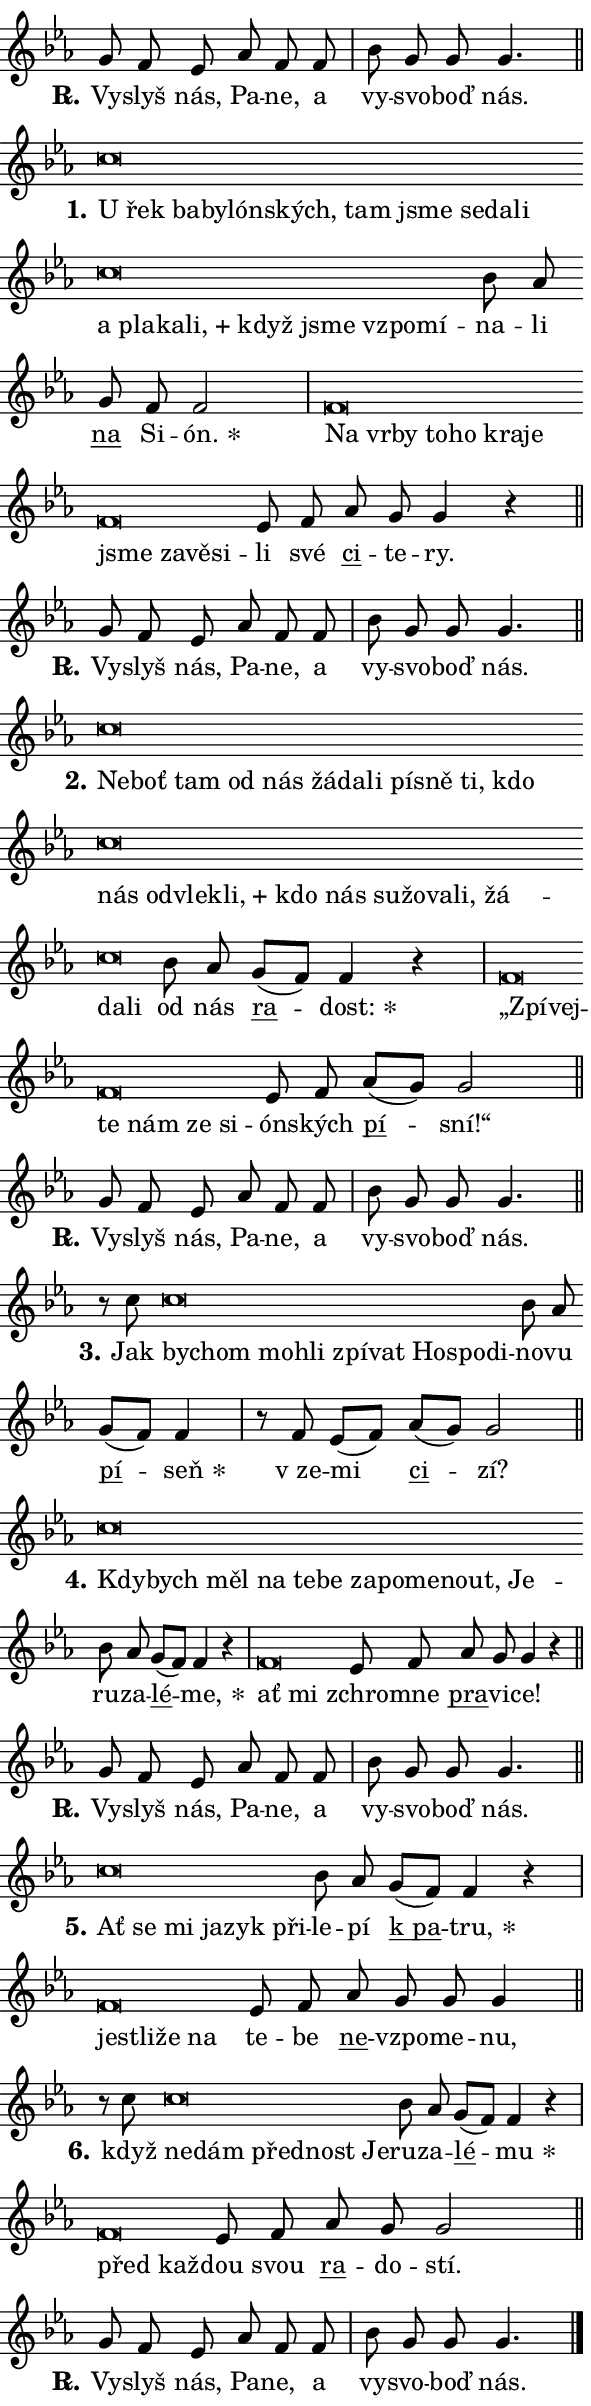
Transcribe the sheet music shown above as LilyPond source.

\version "2.24.0"
\header { tagline = "" }
\paper {
  indent = 0\cm
  top-margin = 0\cm
  right-margin = 0.13\cm % to fit lyric hyphens
  bottom-margin = 0\cm
  left-margin = 0\cm
  paper-width = 10\cm
  page-breaking = #ly:one-page-breaking
  system-system-spacing.basic-distance = #11
  score-system-spacing.basic-distance = #11
  ragged-last = ##f
}


%% Author: Thomas Morley
%% https://lists.gnu.org/archive/html/lilypond-user/2020-05/msg00002.html
#(define (line-position grob)
"Returns position of @var[grob} in current system:
   @code{'start}, if at first time-step
   @code{'end}, if at last time-step
   @code{'middle} otherwise
"
  (let* ((col (ly:item-get-column grob))
         (ln (ly:grob-object col 'left-neighbor))
         (rn (ly:grob-object col 'right-neighbor))
         (col-to-check-left (if (ly:grob? ln) ln col))
         (col-to-check-right (if (ly:grob? rn) rn col))
         (break-dir-left
           (and
             (ly:grob-property col-to-check-left 'non-musical #f)
             (ly:item-break-dir col-to-check-left)))
         (break-dir-right
           (and
             (ly:grob-property col-to-check-right 'non-musical #f)
             (ly:item-break-dir col-to-check-right))))
        (cond ((eqv? 1 break-dir-left) 'start)
              ((eqv? -1 break-dir-right) 'end)
              (else 'middle))))

#(define (tranparent-at-line-position vctor)
  (lambda (grob)
  "Relying on @code{line-position} select the relevant enry from @var{vctor}.
Used to determine transparency,"
    (case (line-position grob)
      ((end) (not (vector-ref vctor 0)))
      ((middle) (not (vector-ref vctor 1)))
      ((start) (not (vector-ref vctor 2))))))

noteHeadBreakVisibility =
#(define-music-function (break-visibility)(vector?)
"Makes @code{NoteHead}s transparent relying on @var{break-visibility}"
#{
  \override NoteHead.transparent =
    #(tranparent-at-line-position break-visibility)
#})

#(define delete-ledgers-for-transparent-note-heads
  (lambda (grob)
    "Reads whether a @code{NoteHead} is transparent.
If so this @code{NoteHead} is removed from @code{'note-heads} from
@var{grob}, which is supposed to be @code{LedgerLineSpanner}.
As a result ledgers are not printed for this @code{NoteHead}"
    (let* ((nhds-array (ly:grob-object grob 'note-heads))
           (nhds-list
             (if (ly:grob-array? nhds-array)
                 (ly:grob-array->list nhds-array)
                 '()))
           ;; Relies on the transparent-property being done before
           ;; Staff.LedgerLineSpanner.after-line-breaking is executed.
           ;; This is fragile ...
           (to-keep
             (remove
               (lambda (nhd)
                 (ly:grob-property nhd 'transparent #f))
               nhds-list)))
      ;; TODO find a better method to iterate over grob-arrays, similiar
      ;; to filter/remove etc for lists
      ;; For now rebuilt from scratch
      (set! (ly:grob-object grob 'note-heads)  '())
      (for-each
        (lambda (nhd)
          (ly:pointer-group-interface::add-grob grob 'note-heads nhd))
        to-keep))))

squashNotes = {
  \override NoteHead.X-extent = #'(-0.2 . 0.2)
  \override NoteHead.Y-extent = #'(-0.75 . 0)
  \override NoteHead.stencil =
    #(lambda (grob)
       (let ((pos (ly:grob-property grob 'staff-position)))
         (begin
           (if (< pos -7) (display "ERROR: Lower brevis then expected\n") (display ""))
           (if (<= pos -6) ly:text-interface::print ly:note-head::print))))
}
unSquashNotes = {
  \revert NoteHead.X-extent
  \revert NoteHead.Y-extent
  \revert NoteHead.stencil
}

hideNotes = \noteHeadBreakVisibility #begin-of-line-visible
unHideNotes = \noteHeadBreakVisibility #all-visible

% work-around for resetting accidentals
% https://lilypond.org/doc/v2.23/Documentation/notation/displaying-rhythms#unmetered-music
cadenzaMeasure = {
  \cadenzaOff
  \partial 1024 s1024
  \cadenzaOn
}

#(define-markup-command (accent layout props text) (markup?)
  "Underline accented syllable"
  (interpret-markup layout props
    #{\markup \override #'(offset . 4.3) \underline { #text }#}))

responsum = \markup \concat {
  "R" \hspace #-1.05 \path #0.1 #'((moveto 0 0.07) (lineto 0.9 0.8)) \hspace #0.05 "."
}

spaceSize = #0.6828661417322834 % exact space size for TeX Gyre Schola

\layout {
  \context {
    \Staff
    \remove "Time_signature_engraver"
    \override LedgerLineSpanner.after-line-breaking = #delete-ledgers-for-transparent-note-heads
  }
  \context {
    \Lyrics {
      \override LyricSpace.minimum-distance = \spaceSize
      \override LyricText.font-name = #"TeX Gyre Schola"
      \override LyricText.font-size = 1
      \override StanzaNumber.font-name = #"TeX Gyre Schola Bold"
      \override StanzaNumber.font-size = 1
    }
  }
  \context {
    \Score 
    \override NoteHead.text =
      #(lambda (grob) 
        (let ((pos (ly:grob-property grob 'staff-position)))
          #{\markup {
            \combine
              \halign #-0.55 \raise #(if (= pos -6) 0 0.5) \override #'(thickness . 2) \draw-line #'(3.2 . 0)
              \musicglyph "noteheads.sM1"
          }#}))
  }
}

% magnetic-lyrics.ily
%
%   written by
%     Jean Abou Samra <jean@abou-samra.fr>
%     Werner Lemberg <wl@gnu.org>
%
%   adapted by
%     Jiri Hon <jiri.hon@gmail.com>
%
% Version 2022-Apr-15

% https://www.mail-archive.com/lilypond-user@gnu.org/msg149350.html

#(define (Left_hyphen_pointer_engraver context)
   "Collect syllable-hyphen-syllable occurrences in lyrics and store
them in properties.  This engraver only looks to the left.  For
example, if the lyrics input is @code{foo -- bar}, it does the
following.

@itemize @bullet
@item
Set the @code{text} property of the @code{LyricHyphen} grob between
@q{foo} and @q{bar} to @code{foo}.

@item
Set the @code{left-hyphen} property of the @code{LyricText} grob with
text @q{foo} to the @code{LyricHyphen} grob between @q{foo} and
@q{bar}.
@end itemize

Use this auxiliary engraver in combination with the
@code{lyric-@/text::@/apply-@/magnetic-@/offset!} hook."
   (let ((hyphen #f)
         (text #f))
     (make-engraver
      (acknowledgers
       ((lyric-syllable-interface engraver grob source-engraver)
        (set! text grob)))
      (end-acknowledgers
       ((lyric-hyphen-interface engraver grob source-engraver)
        ;(when (not (grob::has-interface grob 'lyric-space-interface))
          (set! hyphen grob)));)
      ((stop-translation-timestep engraver)
       (when (and text hyphen)
         (ly:grob-set-object! text 'left-hyphen hyphen))
       (set! text #f)
       (set! hyphen #f)))))

#(define (lyric-text::apply-magnetic-offset! grob)
   "If the space between two syllables is less than the value in
property @code{LyricText@/.details@/.squash-threshold}, move the right
syllable to the left so that it gets concatenated with the left
syllable.

Use this function as a hook for
@code{LyricText@/.after-@/line-@/breaking} if the
@code{Left_@/hyphen_@/pointer_@/engraver} is active."
   (let ((hyphen (ly:grob-object grob 'left-hyphen #f)))
     (when hyphen
       (let ((left-text (ly:spanner-bound hyphen LEFT)))
         (when (grob::has-interface left-text 'lyric-syllable-interface)
           (let* ((common (ly:grob-common-refpoint grob left-text X))
                  (this-x-ext (ly:grob-extent grob common X))
                  (left-x-ext
                   (begin
                     ;; Trigger magnetism for left-text.
                     (ly:grob-property left-text 'after-line-breaking)
                     (ly:grob-extent left-text common X)))
                  ;; `delta` is the gap width between two syllables.
                  (delta (- (interval-start this-x-ext)
                            (interval-end left-x-ext)))
                  (details (ly:grob-property grob 'details))
                  (threshold (assoc-get 'squash-threshold details 0.2)))
             (when (< delta threshold)
               (let* (;; We have to manipulate the input text so that
                      ;; ligatures crossing syllable boundaries are not
                      ;; disabled.  For languages based on the Latin
                      ;; script this is essentially a beautification.
                      ;; However, for non-Western scripts it can be a
                      ;; necessity.
                      (lt (ly:grob-property left-text 'text))
                      (rt (ly:grob-property grob 'text))
                      (is-space (grob::has-interface hyphen 'lyric-space-interface))
                      (space (if is-space " " ""))
                      (extra-delta (if is-space spaceSize 0))
                      ;; Append new syllable.
                      (ltrt-space (if (and (string? lt) (string? rt))
                                (string-append lt space rt)
                                (make-concat-markup (list lt space rt))))
                      ;; Right-align `ltrt` to the right side.
                      (ltrt-space-markup (grob-interpret-markup
                               grob
                               (make-translate-markup
                                (cons (interval-length this-x-ext) 0)
                                (make-right-align-markup ltrt-space)))))
                 (begin
                   ;; Don't print `left-text`.
                   (ly:grob-set-property! left-text 'stencil #f)
                   ;; Set text and stencil (which holds all collected
                   ;; syllables so far) and shift it to the left.
                   (ly:grob-set-property! grob 'text ltrt-space)
                   (ly:grob-set-property! grob 'stencil ltrt-space-markup)
                   (ly:grob-translate-axis! grob (- (- delta extra-delta)) X))))))))))


#(define (lyric-hyphen::displace-bounds-first grob)
   ;; Make very sure this callback isn't triggered too early.
   (let ((left (ly:spanner-bound grob LEFT))
         (right (ly:spanner-bound grob RIGHT)))
     (ly:grob-property left 'after-line-breaking)
     (ly:grob-property right 'after-line-breaking)
     (ly:lyric-hyphen::print grob)))

squashThreshold = #0.4

\layout {
  \context {
    \Lyrics
    \consists #Left_hyphen_pointer_engraver
    \override LyricText.after-line-breaking =
      #lyric-text::apply-magnetic-offset!
    \override LyricHyphen.stencil = #lyric-hyphen::displace-bounds-first
    \override LyricText.details.squash-threshold = \squashThreshold
    \override LyricHyphen.minimum-distance = 0
    \override LyricHyphen.minimum-length = \squashThreshold
  }
}

squashText = \override LyricText.details.squash-threshold = 9999
unSquashText = \override LyricText.details.squash-threshold = \squashThreshold

leftText = \override LyricText.self-alignment-X = #LEFT
unLeftText = \revert LyricText.self-alignment-X

starOffset = #(lambda (grob) 
                (let ((x_offset (ly:self-alignment-interface::aligned-on-x-parent grob)))
                  (if (= x_offset 0) 0 (+ x_offset 1.2))))

star = #(define-music-function (syllable)(string?)
"Append star separator at the end of a syllable"
#{
  \once \override LyricText.X-offset = #starOffset
  \lyricmode { \markup {
    #syllable
    \override #'((font-name . "TeX Gyre Schola Bold")) \hspace #0.2 \lower #0.65 \larger "*"
  } }
#})

starAccent = #(define-music-function (syllable)(string?)
"Append star separator at the end of a syllable and make accent"
#{
  \once \override LyricText.X-offset = #starOffset
  \lyricmode { \markup {
    \accent #syllable
    \override #'((font-name . "TeX Gyre Schola Bold")) \hspace #0.2 \lower #0.65 \larger "*"
  } }
#})

breath = #(define-music-function (syllable)(string?)
"Append breathing indicator at the end of a syllable"
#{
  \lyricmode { \markup { #syllable "+" } }
#})

optionalBreath = #(define-music-function (syllable)(string?)
"Append optional breathing indicator at the end of a syllable"
#{
  \lyricmode { \markup { #syllable "(+)" } }
#})


\score {
    <<
        \new Voice = "melody" { \cadenzaOn \key es \major \relative { g'8 f es as f f \cadenzaMeasure \bar "|" bes g g g4. \cadenzaMeasure \bar "||" \break } }
        \new Lyrics \lyricsto "melody" { \lyricmode { \set stanza = \responsum
Vy -- slyš nás, Pa -- ne, a vy -- svo -- boď nás. } }
    >>
    \layout {}
}

\score {
    <<
        \new Voice = "melody" { \cadenzaOn \key es \major \relative { \squashNotes c''\breve*1/16 \hideNotes \breve*1/16 \bar "" \breve*1/16 \bar "" \breve*1/16 \bar "" \breve*1/16 \bar "" \breve*1/16 \bar "" \breve*1/16 \bar "" \breve*1/16 \bar "" \breve*1/16 \bar "" \breve*1/16 \bar "" \breve*1/16 \bar "" \breve*1/16 \bar "" \breve*1/16 \bar "" \breve*1/16 \bar "" \breve*1/16 \bar "" \breve*1/16 \bar "" \breve*1/16 \bar "" \breve*1/16 \breve*1/16 \bar "" \unHideNotes \unSquashNotes bes8 as \bar "" g f f2 \cadenzaMeasure \bar "|" \squashNotes f\breve*1/16 \hideNotes \breve*1/16 \bar "" \breve*1/16 \bar "" \breve*1/16 \bar "" \breve*1/16 \bar "" \breve*1/16 \bar "" \breve*1/16 \bar "" \breve*1/16 \bar "" \breve*1/16 \bar "" \breve*1/16 \breve*1/16 \bar "" \unHideNotes \unSquashNotes es8 f \bar "" as g g4 r \cadenzaMeasure \bar "||" \break } }
        \new Lyrics \lyricsto "melody" { \lyricmode { \set stanza = "1."
\leftText U \squashText řek ba -- by -- lón -- ských, tam jsme se -- da -- li a pla -- ka -- \breath "li," když jsme vzpo -- mí -- \unLeftText \unSquashText na -- li \markup \accent na Si -- \star ón. \leftText Na \squashText vr -- by to -- ho kra -- je jsme za -- vě -- si -- \unLeftText \unSquashText li své \markup \accent ci -- te -- ry. } }
    >>
    \layout {}
}

\score {
    <<
        \new Voice = "melody" { \cadenzaOn \key es \major \relative { g'8 f es as f f \cadenzaMeasure \bar "|" bes g g g4. \cadenzaMeasure \bar "||" \break } }
        \new Lyrics \lyricsto "melody" { \lyricmode { \set stanza = \responsum
Vy -- slyš nás, Pa -- ne, a vy -- svo -- boď nás. } }
    >>
    \layout {}
}

\score {
    <<
        \new Voice = "melody" { \cadenzaOn \key es \major \relative { \squashNotes c''\breve*1/16 \hideNotes \breve*1/16 \bar "" \breve*1/16 \bar "" \breve*1/16 \bar "" \breve*1/16 \bar "" \breve*1/16 \bar "" \breve*1/16 \bar "" \breve*1/16 \bar "" \breve*1/16 \bar "" \breve*1/16 \bar "" \breve*1/16 \bar "" \breve*1/16 \bar "" \breve*1/16 \bar "" \breve*1/16 \bar "" \breve*1/16 \bar "" \breve*1/16 \bar "" \breve*1/16 \bar "" \breve*1/16 \bar "" \breve*1/16 \bar "" \breve*1/16 \bar "" \breve*1/16 \bar "" \breve*1/16 \bar "" \breve*1/16 \bar "" \breve*1/16 \breve*1/16 \bar "" \unHideNotes \unSquashNotes bes8 as \bar "" g[( f)] f4 r \cadenzaMeasure \bar "|" \squashNotes f\breve*1/16 \hideNotes \breve*1/16 \bar "" \breve*1/16 \bar "" \breve*1/16 \bar "" \breve*1/16 \breve*1/16 \bar "" \unHideNotes \unSquashNotes es8 f \bar "" as[( g)] g2 \cadenzaMeasure \bar "||" \break } }
        \new Lyrics \lyricsto "melody" { \lyricmode { \set stanza = "2."
\leftText Ne -- \squashText boť tam od nás žá -- da -- li pí -- sně ti, kdo nás od -- vle -- \breath "kli," kdo nás su -- žo -- va -- li, žá -- da -- li \unLeftText \unSquashText od nás \markup \accent ra -- \star dost: \leftText „Zpí -- \squashText vej -- te nám ze si -- \unLeftText \unSquashText ón -- ských \markup \accent pí -- sní!“ } }
    >>
    \layout {}
}

\score {
    <<
        \new Voice = "melody" { \cadenzaOn \key es \major \relative { g'8 f es as f f \cadenzaMeasure \bar "|" bes g g g4. \cadenzaMeasure \bar "||" \break } }
        \new Lyrics \lyricsto "melody" { \lyricmode { \set stanza = \responsum
Vy -- slyš nás, Pa -- ne, a vy -- svo -- boď nás. } }
    >>
    \layout {}
}

\score {
    <<
        \new Voice = "melody" { \cadenzaOn \key es \major \relative { r8 c'' \squashNotes c\breve*1/16 \hideNotes \breve*1/16 \bar "" \breve*1/16 \bar "" \breve*1/16 \bar "" \breve*1/16 \bar "" \breve*1/16 \bar "" \breve*1/16 \bar "" \breve*1/16 \breve*1/16 \bar "" \unHideNotes \unSquashNotes bes8 as \bar "" g[( f)] f4 \cadenzaMeasure \bar "|" r8 f es8[( f)] \bar "" as[( g)] g2 \cadenzaMeasure \bar "||" \break } }
        \new Lyrics \lyricsto "melody" { \lyricmode { \set stanza = "3."
Jak \leftText by -- \squashText chom mo -- hli zpí -- vat Ho -- spo -- di -- \unLeftText \unSquashText no -- vu \markup \accent pí -- \star seň "v ze" -- mi \markup \accent ci -- zí? } }
    >>
    \layout {}
}

\score {
    <<
        \new Voice = "melody" { \cadenzaOn \key es \major \relative { \squashNotes c''\breve*1/16 \hideNotes \breve*1/16 \bar "" \breve*1/16 \bar "" \breve*1/16 \bar "" \breve*1/16 \bar "" \breve*1/16 \bar "" \breve*1/16 \bar "" \breve*1/16 \bar "" \breve*1/16 \bar "" \breve*1/16 \breve*1/16 \bar "" \unHideNotes \unSquashNotes bes8 as \bar "" g[( f)] f4 r \cadenzaMeasure \bar "|" \squashNotes f\breve*1/16 \hideNotes \breve*1/16 \bar "" \unHideNotes \unSquashNotes es8 f \bar "" as g g4 r \cadenzaMeasure \bar "||" \break } }
        \new Lyrics \lyricsto "melody" { \lyricmode { \set stanza = "4."
\leftText Kdy -- \squashText bych měl na te -- be za -- po -- me -- nout, Je -- \unLeftText \unSquashText ru -- za -- \markup \accent lé -- \star me, \leftText ať \squashText mi \unLeftText \unSquashText zchro -- mne \markup \accent pra -- vi -- ce! } }
    >>
    \layout {}
}

\score {
    <<
        \new Voice = "melody" { \cadenzaOn \key es \major \relative { g'8 f es as f f \cadenzaMeasure \bar "|" bes g g g4. \cadenzaMeasure \bar "||" \break } }
        \new Lyrics \lyricsto "melody" { \lyricmode { \set stanza = \responsum
Vy -- slyš nás, Pa -- ne, a vy -- svo -- boď nás. } }
    >>
    \layout {}
}

\score {
    <<
        \new Voice = "melody" { \cadenzaOn \key es \major \relative { \squashNotes c''\breve*1/16 \hideNotes \breve*1/16 \bar "" \breve*1/16 \bar "" \breve*1/16 \bar "" \breve*1/16 \breve*1/16 \bar "" \unHideNotes \unSquashNotes bes8 as \bar "" g[( f)] f4 r \cadenzaMeasure \bar "|" \squashNotes f\breve*1/16 \hideNotes \breve*1/16 \bar "" \breve*1/16 \breve*1/16 \bar "" \unHideNotes \unSquashNotes es8 f \bar "" as g g g4 \cadenzaMeasure \bar "||" \break } }
        \new Lyrics \lyricsto "melody" { \lyricmode { \set stanza = "5."
\leftText Ať \squashText se mi ja -- zyk při -- \unLeftText \unSquashText le -- pí \markup \accent "k pa" -- \star tru, \leftText je -- \squashText stli -- že na \unLeftText \unSquashText te -- be \markup \accent ne -- vzpo -- me -- nu, } }
    >>
    \layout {}
}

\score {
    <<
        \new Voice = "melody" { \cadenzaOn \key es \major \relative { r8 c'' \squashNotes c\breve*1/16 \hideNotes \breve*1/16 \bar "" \breve*1/16 \bar "" \breve*1/16 \breve*1/16 \bar "" \unHideNotes \unSquashNotes bes8 as \bar "" g[( f)] f4 r \cadenzaMeasure \bar "|" \squashNotes f\breve*1/16 \hideNotes \breve*1/16 \bar "" \unHideNotes \unSquashNotes es8 f \bar "" as g g2 \cadenzaMeasure \bar "||" \break } }
        \new Lyrics \lyricsto "melody" { \lyricmode { \set stanza = "6."
když \leftText ne -- \squashText dám před -- nost Je -- \unLeftText \unSquashText ru -- za -- \markup \accent lé -- \star mu \leftText před \squashText kaž -- \unLeftText \unSquashText dou svou \markup \accent ra -- do -- stí. } }
    >>
    \layout {}
}

\score {
    <<
        \new Voice = "melody" { \cadenzaOn \key es \major \relative { g'8 f es as f f \cadenzaMeasure \bar "|" bes g g g4. \cadenzaMeasure \bar "||" \break } \bar "|." }
        \new Lyrics \lyricsto "melody" { \lyricmode { \set stanza = \responsum
Vy -- slyš nás, Pa -- ne, a vy -- svo -- boď nás. } }
    >>
    \layout {}
}
